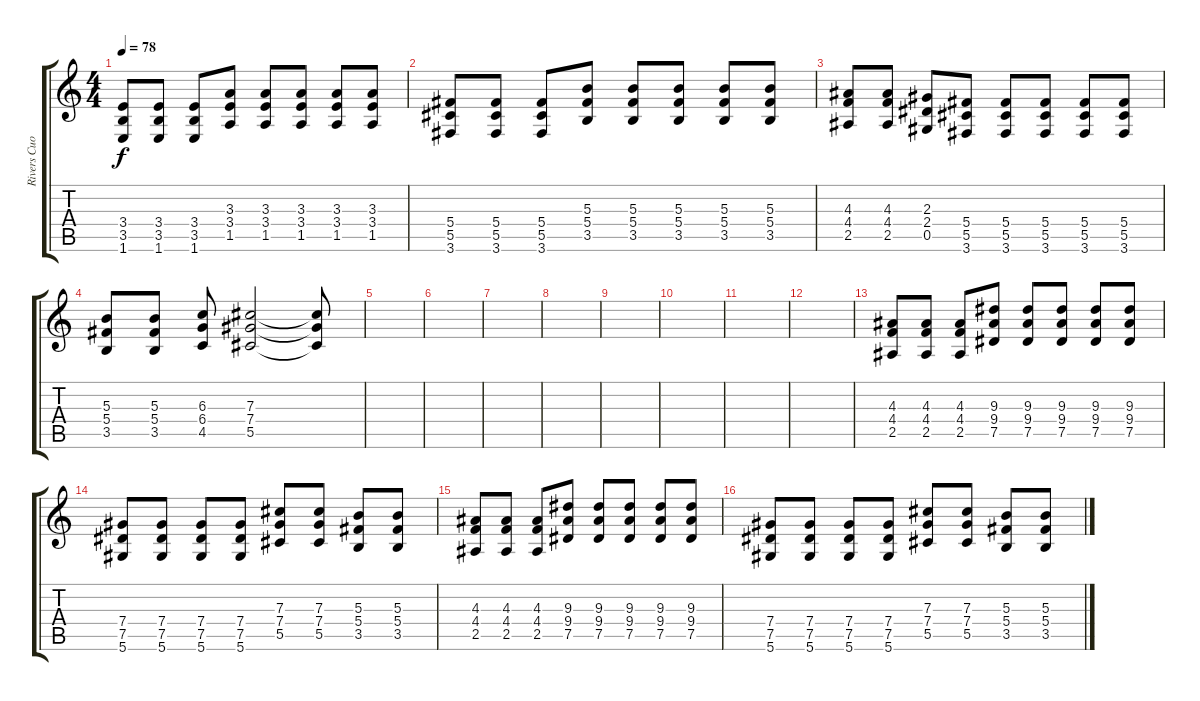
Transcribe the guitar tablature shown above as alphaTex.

\track ("Rivers Cuomo" "Rivers Cuo") {instrument distortionguitar}
\staff {score tabs}
\tuning (Eb4 Bb3 Gb3 Db3 Ab2 Eb2) {hide}
\ts (4 4)
\tempo 78
\clef g2
\ks c
(3.4 3.5 1.6).8{dy f} (3.4 3.5 1.6).8 (3.4 3.5 1.6).8 (3.3 3.4 1.5).8 (3.3 3.4 1.5).8 (3.3 3.4 1.5).8 (3.3 3.4 1.5).8 (3.3 3.4 1.5).8 |
(5.4 5.5 3.6).8 (5.4 5.5 3.6).8 (5.4 5.5 3.6).8 (5.3 5.4 3.5).8 (5.3 5.4 3.5).8 (5.3 5.4 3.5).8 (5.3 5.4 3.5).8 (5.3 5.4 3.5).8 |
(4.3 4.4 2.5).8 (4.3 4.4 2.5).8 (2.3 2.4 0.5).8 (5.4 5.5 3.6).8 (5.4 5.5 3.6).8 (5.4 5.5 3.6).8 (5.4 5.5 3.6).8 (5.4 5.5 3.6).8 |
(5.3 5.4 3.5).8 (5.3 5.4 3.5).8 (6.3 6.4 4.5).8 (7.3 7.4 5.5).2 (7.3{t} 7.4{t} 5.5{t}).8 |
|
|
|
|
|
|
|
|
(4.3 4.4 2.5).8 (4.3 4.4 2.5).8 (4.3 4.4 2.5).8 (9.3 9.4 7.5).8 (9.3 9.4 7.5).8 (9.3 9.4 7.5).8 (9.3 9.4 7.5).8 (9.3 9.4 7.5).8 |
(7.4 7.5 5.6).8 (7.4 7.5 5.6).8 (7.4 7.5 5.6).8 (7.4 7.5 5.6).8 (7.3 7.4 5.5).8 (7.3 7.4 5.5).8 (5.3 5.4 3.5).8 (5.3 5.4 3.5).8 |
(4.3 4.4 2.5).8 (4.3 4.4 2.5).8 (4.3 4.4 2.5).8 (9.3 9.4 7.5).8 (9.3 9.4 7.5).8 (9.3 9.4 7.5).8 (9.3 9.4 7.5).8 (9.3 9.4 7.5).8 |
(7.4 7.5 5.6).8 (7.4 7.5 5.6).8 (7.4 7.5 5.6).8 (7.4 7.5 5.6).8 (7.3 7.4 5.5).8 (7.3 7.4 5.5).8 (5.3 5.4 3.5).8 (5.3 5.4 3.5).8
